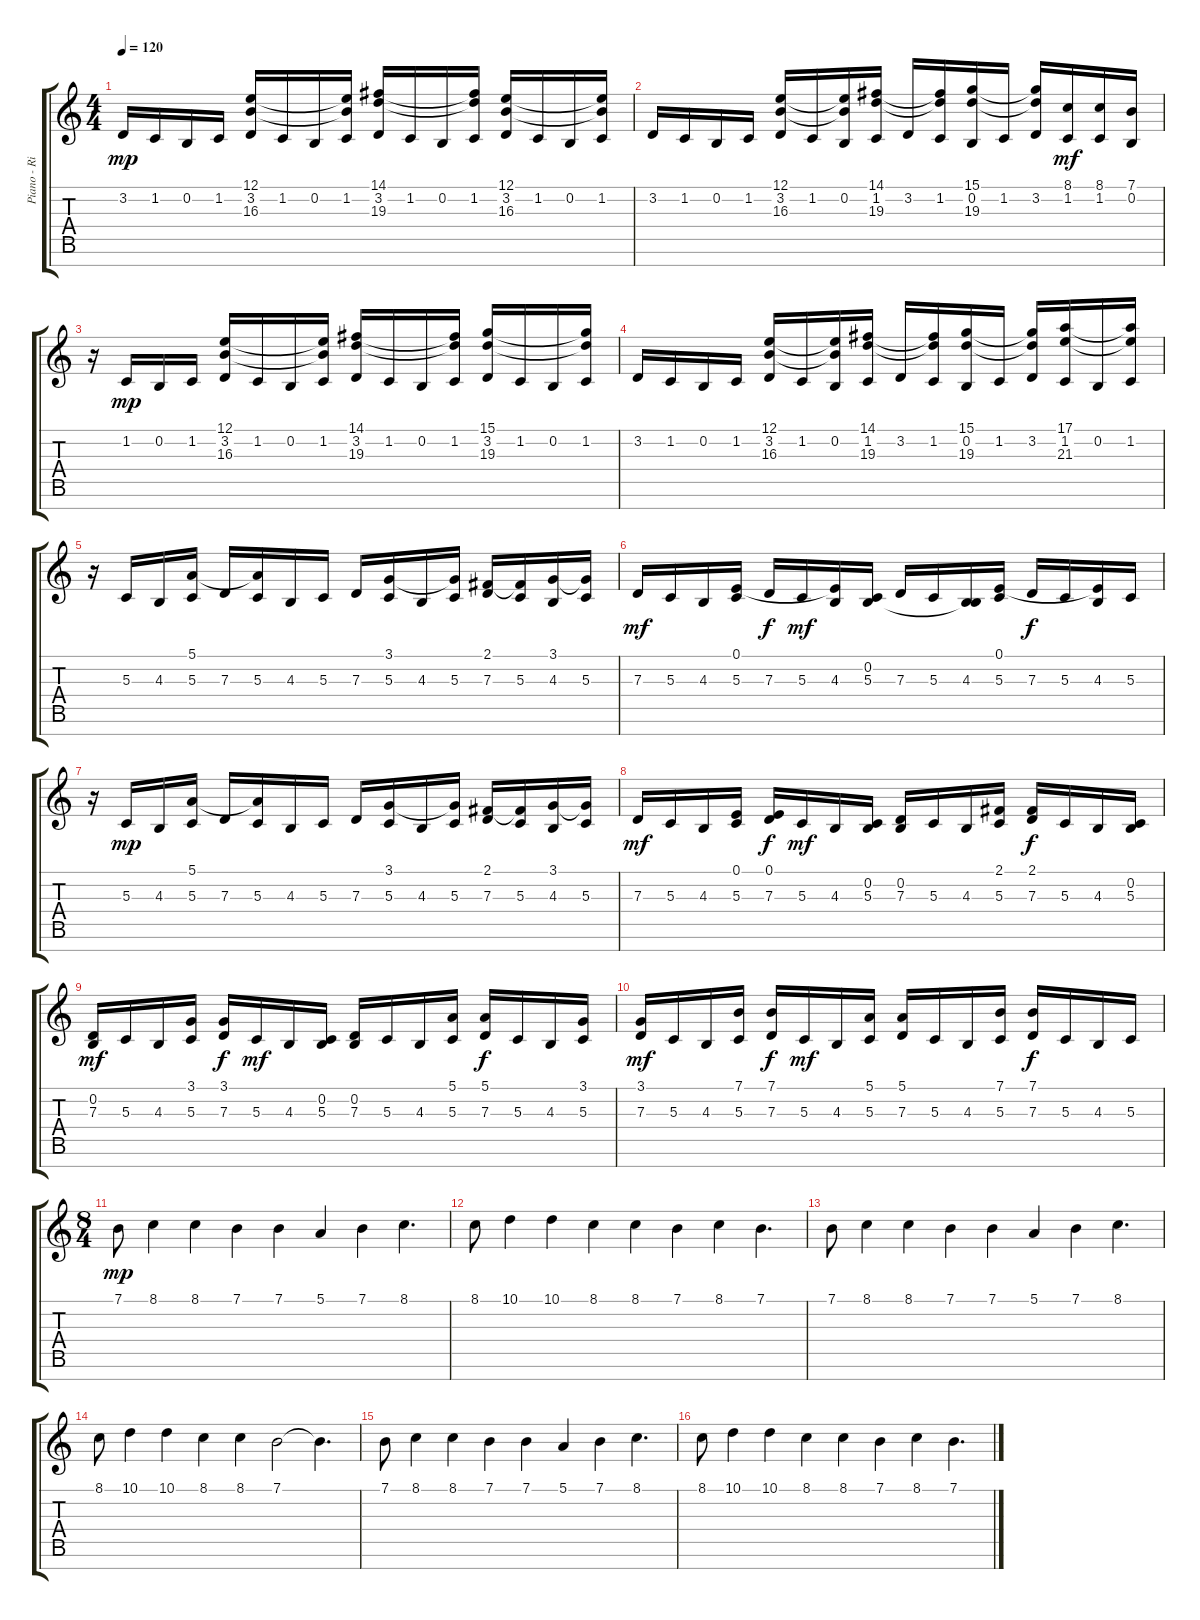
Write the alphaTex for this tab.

\track ("Piano - Right Hand" "Piano - Ri") {instrument acousticgrandpiano}
\staff {score tabs}
\tuning (E4 B3 G3 D3 A2 E2 B1) {hide}
\ts (4 4)
\tempo 120
\clef g2
\ks c
3.2.16{dy mp} 1.2.16 0.2.16 1.2.16 (12.1 3.2 16.3).16 1.2.16 0.2.16 (12.1{t} 1.2 16.3{t}).16 (14.1 3.2 19.3).16 1.2.16 0.2.16 (14.1{t} 1.2 19.3{t}).16 (12.1 3.2 16.3).16 1.2.16 0.2.16 (12.1{t} 1.2 16.3{t}).16 |
3.2.16 1.2.16 0.2.16 1.2.16 (12.1 3.2 16.3).16 1.2.16 (12.1{t} 0.2 16.3{t}).16 (14.1 1.2 19.3).16 3.2.16 (14.1{t} 1.2 19.3{t}).16 (15.1 0.2 19.3).16 1.2.16 (15.1{t} 3.2 19.3{t}).16 (8.1 1.2).16{dy mf} (8.1 1.2).16 (7.1 0.2).16 |
r.16 1.2.16{dy mp} 0.2.16 1.2.16 (12.1 3.2 16.3).16 1.2.16 0.2.16 (12.1{t} 1.2 16.3{t}).16 (14.1 3.2 19.3).16 1.2.16 0.2.16 (14.1{t} 1.2 19.3{t}).16 (15.1 3.2 19.3).16 1.2.16 0.2.16 (15.1{t} 1.2 19.3{t}).16 |
3.2.16 1.2.16 0.2.16 1.2.16 (12.1 3.2 16.3).16 1.2.16 (12.1{t} 0.2 16.3{t}).16 (14.1 1.2 19.3).16 3.2.16 (14.1{t} 1.2 19.3{t}).16 (15.1 0.2 19.3).16 1.2.16 (15.1{t} 3.2 19.3{t}).16 (17.1 1.2 21.3).16 0.2.16 (17.1{t} 1.2 21.3{t}).16 |
r.16 5.3.16 4.3.16 (5.1 5.3).16 7.3.16 (5.1{t} 5.3).16 4.3.16 5.3.16 7.3.16 (3.1 5.3).16 4.3.16 (3.1{t} 5.3).16 (2.1 7.3).16 (2.1{t} 5.3).16 (3.1 4.3).16 (3.1{t} 5.3).16 |
7.3.16{dy mf} 5.3.16 4.3.16 (0.1 5.3).16 7.3.16{dy f} 5.3.16{dy mf} (0.1{t} 4.3).16 (0.2 5.3).16 7.3.16 5.3.16 (0.2{t} 4.3).16 (0.1 5.3).16 7.3.16{dy f} 5.3.16 (0.1{t} 4.3).16 5.3.16 |
r.16 5.3.16{dy mp} 4.3.16 (5.1 5.3).16 7.3.16 (5.1{t} 5.3).16 4.3.16 5.3.16 7.3.16 (3.1 5.3).16 4.3.16 (3.1{t} 5.3).16 (2.1 7.3).16 (2.1{t} 5.3).16 (3.1 4.3).16 (3.1{t} 5.3).16 |
7.3.16{dy mf} 5.3.16 4.3.16 (0.1 5.3).16 (0.1 7.3).16{dy f} 5.3.16{dy mf} 4.3.16 (0.2 5.3).16 (0.2 7.3).16 5.3.16 4.3.16 (2.1 5.3).16 (2.1 7.3).16{dy f} 5.3.16 4.3.16 (0.2 5.3).16 |
(0.2 7.3).16{dy mf} 5.3.16 4.3.16 (3.1 5.3).16 (3.1 7.3).16{dy f} 5.3.16{dy mf} 4.3.16 (0.2 5.3).16 (0.2 7.3).16 5.3.16 4.3.16 (5.1 5.3).16 (5.1 7.3).16{dy f} 5.3.16 4.3.16 (3.1 5.3).16 |
(3.1 7.3).16{dy mf} 5.3.16 4.3.16 (7.1 5.3).16 (7.1 7.3).16{dy f} 5.3.16{dy mf} 4.3.16 (5.1 5.3).16 (5.1 7.3).16 5.3.16 4.3.16 (7.1 5.3).16 (7.1 7.3).16{dy f} 5.3.16 4.3.16 5.3.16 |
\ts (8 4)
7.1.8{dy mp} 8.1.4 8.1.4 7.1.4 7.1.4 5.1.4 7.1.4 8.1.4{d} |
8.1.8 10.1.4 10.1.4 8.1.4 8.1.4 7.1.4 8.1.4 7.1.4{d} |
7.1.8 8.1.4 8.1.4 7.1.4 7.1.4 5.1.4 7.1.4 8.1.4{d} |
8.1.8 10.1.4 10.1.4 8.1.4 8.1.4 7.1.2 7.1{t}.4{d} |
7.1.8 8.1.4 8.1.4 7.1.4 7.1.4 5.1.4 7.1.4 8.1.4{d} |
8.1.8 10.1.4 10.1.4 8.1.4 8.1.4 7.1.4 8.1.4 7.1.4{d}
